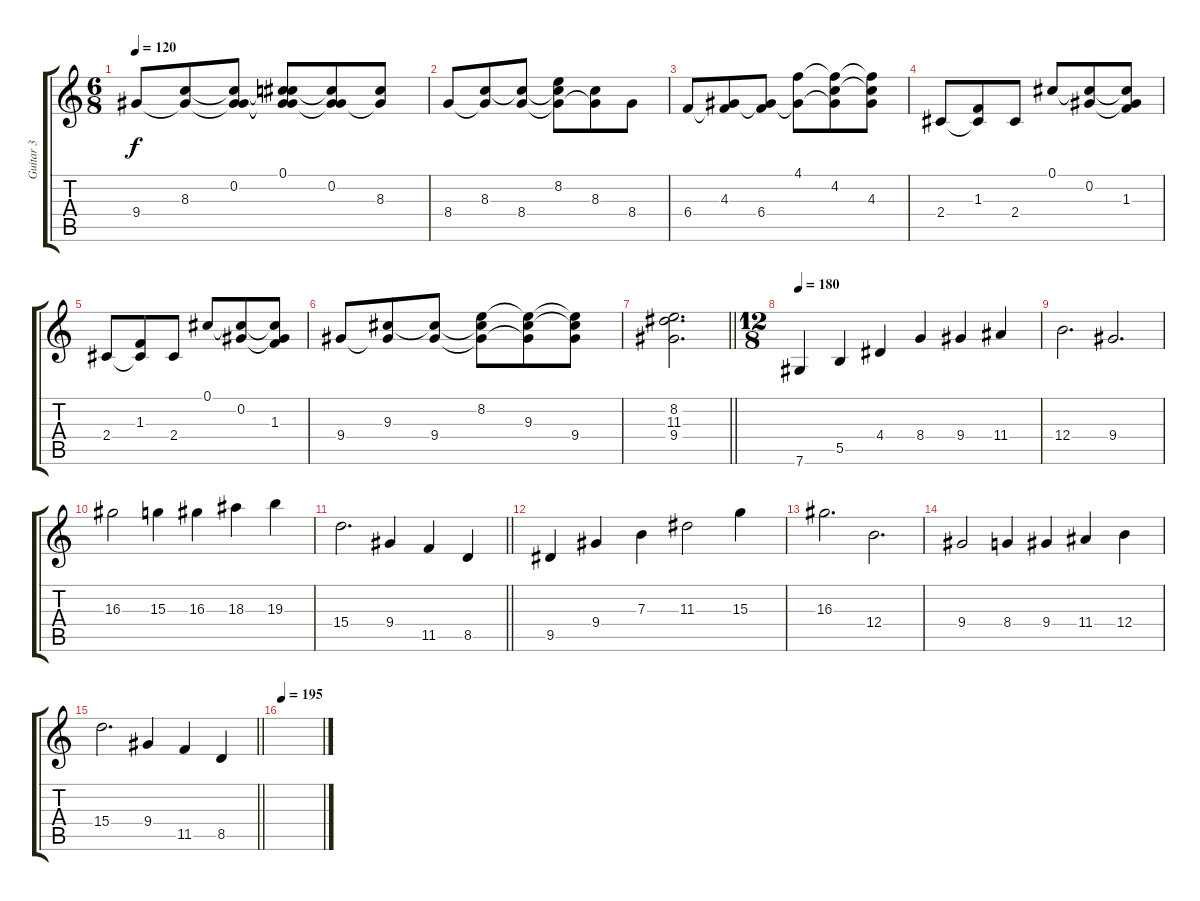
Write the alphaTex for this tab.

\track ("Guitar 3" "Guitar 3") {instrument overdrivenguitar}
\staff {score tabs}
\tuning (Db4 Ab3 E3 B2 Gb2 Db2) {hide}
\ts (6 8)
\tempo 120
\clef g2
\ks c
9.4.8{dy f} (8.3 9.4{t}).8 (0.2 8.3{t} 9.4{t}).8 (0.1 0.2{t} 8.3{t} 9.4{t}).8 (0.2 8.3{t} 9.4{t}).8 (8.3 9.4{t}).8 |
8.4.8 (8.3 8.4{t}).8 (8.3{t} 8.4).8 (8.2 8.3{t} 8.4{t}).8 (8.3 8.4{t}).8 8.4.8 |
6.4.8 (4.3 6.4{t}).8 (4.3{t} 6.4).8 (4.1 4.3{t}).8 (4.1{t} 4.2 4.3{t}).8 (4.1{t} 4.2{t} 4.3).8 |
2.4.8 (1.3 2.4{t}).8 2.4.8 0.1.8 (0.1{t} 0.2).8 (0.1{t} 0.2{t} 1.3).8 |
2.4.8 (1.3 2.4{t}).8 2.4.8 0.1.8 (0.1{t} 0.2).8 (0.1{t} 0.2{t} 1.3).8 |
9.4.8 (9.3 9.4{t}).8 (9.3{t} 9.4).8 (8.2 9.3{t} 9.4{t}).8 (8.2{t} 9.3 9.4{t}).8 (8.2{t} 9.3{t} 9.4).8 |
\barLineRight lightlight
(8.2 11.3 9.4).2{d} |
\ts (12 8)
\tempo 180
7.6.4 5.5.4 4.4.4 8.4.4 9.4.4 11.4.4 |
12.4.2{d} 9.4.2{d} |
16.3.2 15.3.4 16.3.4 18.3.4 19.3.4 |
\barLineRight lightlight
15.4.2{d} 9.4.4 11.5.4 8.5.4 |
9.5.4 9.4.4 7.3.4 11.3.2 15.3.4 |
16.3.2{d} 12.4.2{d} |
9.4.2 8.4.4 9.4.4 11.4.4 12.4.4 |
\barLineRight lightlight
15.4.2{d} 9.4.4 11.5.4 8.5.4 |
\tempo 195
